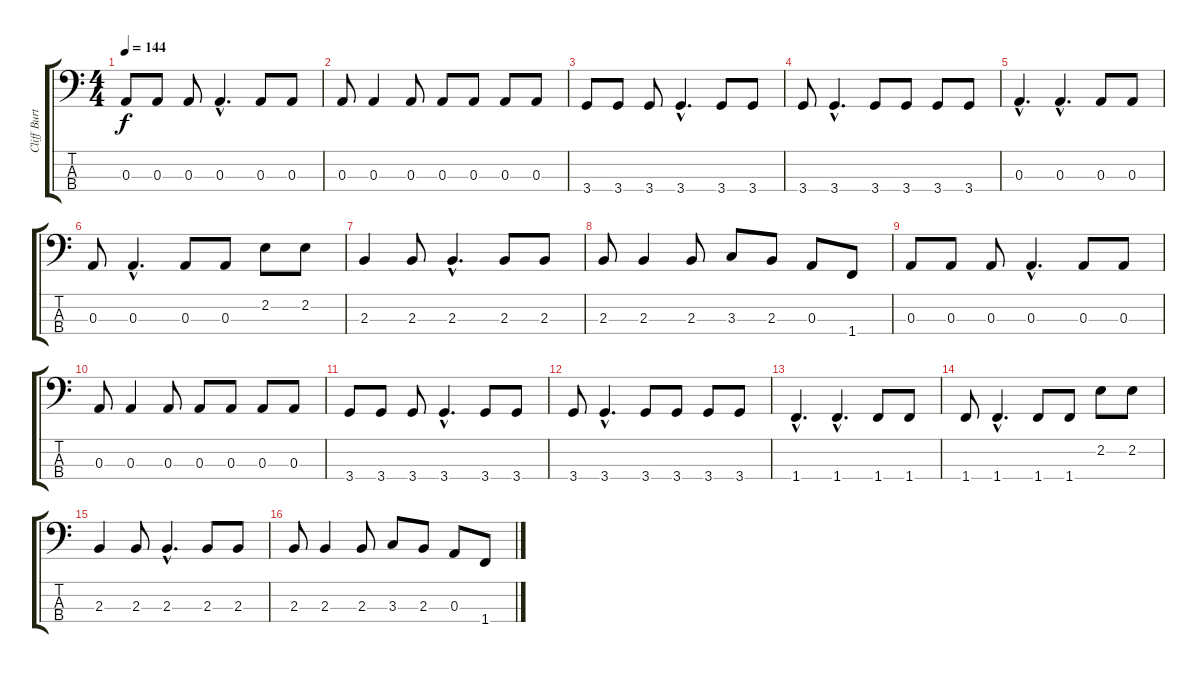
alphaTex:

\track ("Cliff Burton" "Cliff Burt") {instrument electricbasspick}
\staff {score tabs}
\tuning (G2 D2 A1 E1) {hide}
\ts (4 4)
\tempo 144
\clef f4
\ks c
0.3.8{dy f} 0.3.8 0.3.8 0.3{hac}.4{d} 0.3.8 0.3.8 |
0.3.8 0.3.4 0.3.8 0.3.8 0.3.8 0.3.8 0.3.8 |
3.4.8 3.4.8 3.4.8 3.4{hac}.4{d} 3.4.8 3.4.8 |
3.4.8 3.4{hac}.4{d} 3.4.8 3.4.8 3.4.8 3.4.8 |
0.3{hac}.4{d} 0.3{hac}.4{d} 0.3.8 0.3.8 |
0.3.8 0.3{hac}.4{d} 0.3.8 0.3.8 2.2.8 2.2.8 |
2.3.4 2.3.8 2.3{hac}.4{d} 2.3.8 2.3.8 |
2.3.8 2.3.4 2.3.8 3.3.8 2.3.8 0.3.8 1.4.8 |
0.3.8 0.3.8 0.3.8 0.3{hac}.4{d} 0.3.8 0.3.8 |
0.3.8 0.3.4 0.3.8 0.3.8 0.3.8 0.3.8 0.3.8 |
3.4.8 3.4.8 3.4.8 3.4{hac}.4{d} 3.4.8 3.4.8 |
3.4.8 3.4{hac}.4{d} 3.4.8 3.4.8 3.4.8 3.4.8 |
1.4{hac}.4{d} 1.4{hac}.4{d} 1.4.8 1.4.8 |
1.4.8 1.4{hac}.4{d} 1.4.8 1.4.8 2.2.8 2.2.8 |
2.3.4 2.3.8 2.3{hac}.4{d} 2.3.8 2.3.8 |
2.3.8 2.3.4 2.3.8 3.3.8 2.3.8 0.3.8 1.4.8
